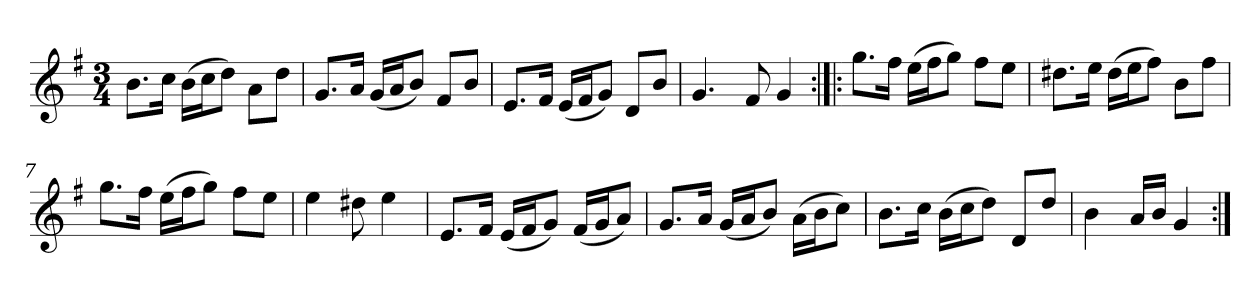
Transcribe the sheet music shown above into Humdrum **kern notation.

**kern
*part1
*staff1
*clefG2
*k[f#]
*G:
*M3/4
*MM140
=1
8.b\L
16cc\Jk
(>16b\LL
16cc\J
8dd\J)
8a\L
8dd\J
=2
8.g/L
16a/Jk
(<16g/LL
16a/J
8b/J)
8f#/L
8b/J
=3
8.e/L
16f#/Jk
(<16e/LL
16f#/J
8g/J)
8d/L
8b/J
=4
4.g/
8f#/
4g/
=5:|!|:
8.gg\L
16ff#\Jk
(>16ee\LL
16ff#\J
8gg\J)
8ff#\L
8ee\J
=6
8.dd#X\L
16ee\Jk
(>16dd#\LL
16ee\J
8ff#\J)
8b\L
8ff#\J
!!LO:LB:g=z
=7
8.gg\L
16ff#\Jk
(>16ee\LL
16ff#\J
8gg\J)
8ff#\L
8ee\J
=8
4ee\
8dd#X\
4ee\
=9
8.e/L
16f#/Jk
(<16e/LL
16f#/J
8g/J)
(<16f#/LL
16g/J
8a/J)
=10
8.g/L
16a/Jk
(<16g/LL
16a/J
8b/J)
(>16a\LL
16b\J
8cc\J)
=11
8.b\L
16cc\Jk
(>16b\LL
16cc\J
8dd\J)
8d/L
8dd/J
=12
4b\
16a/LL
16b/JJ
4g/
=:|!
*-
